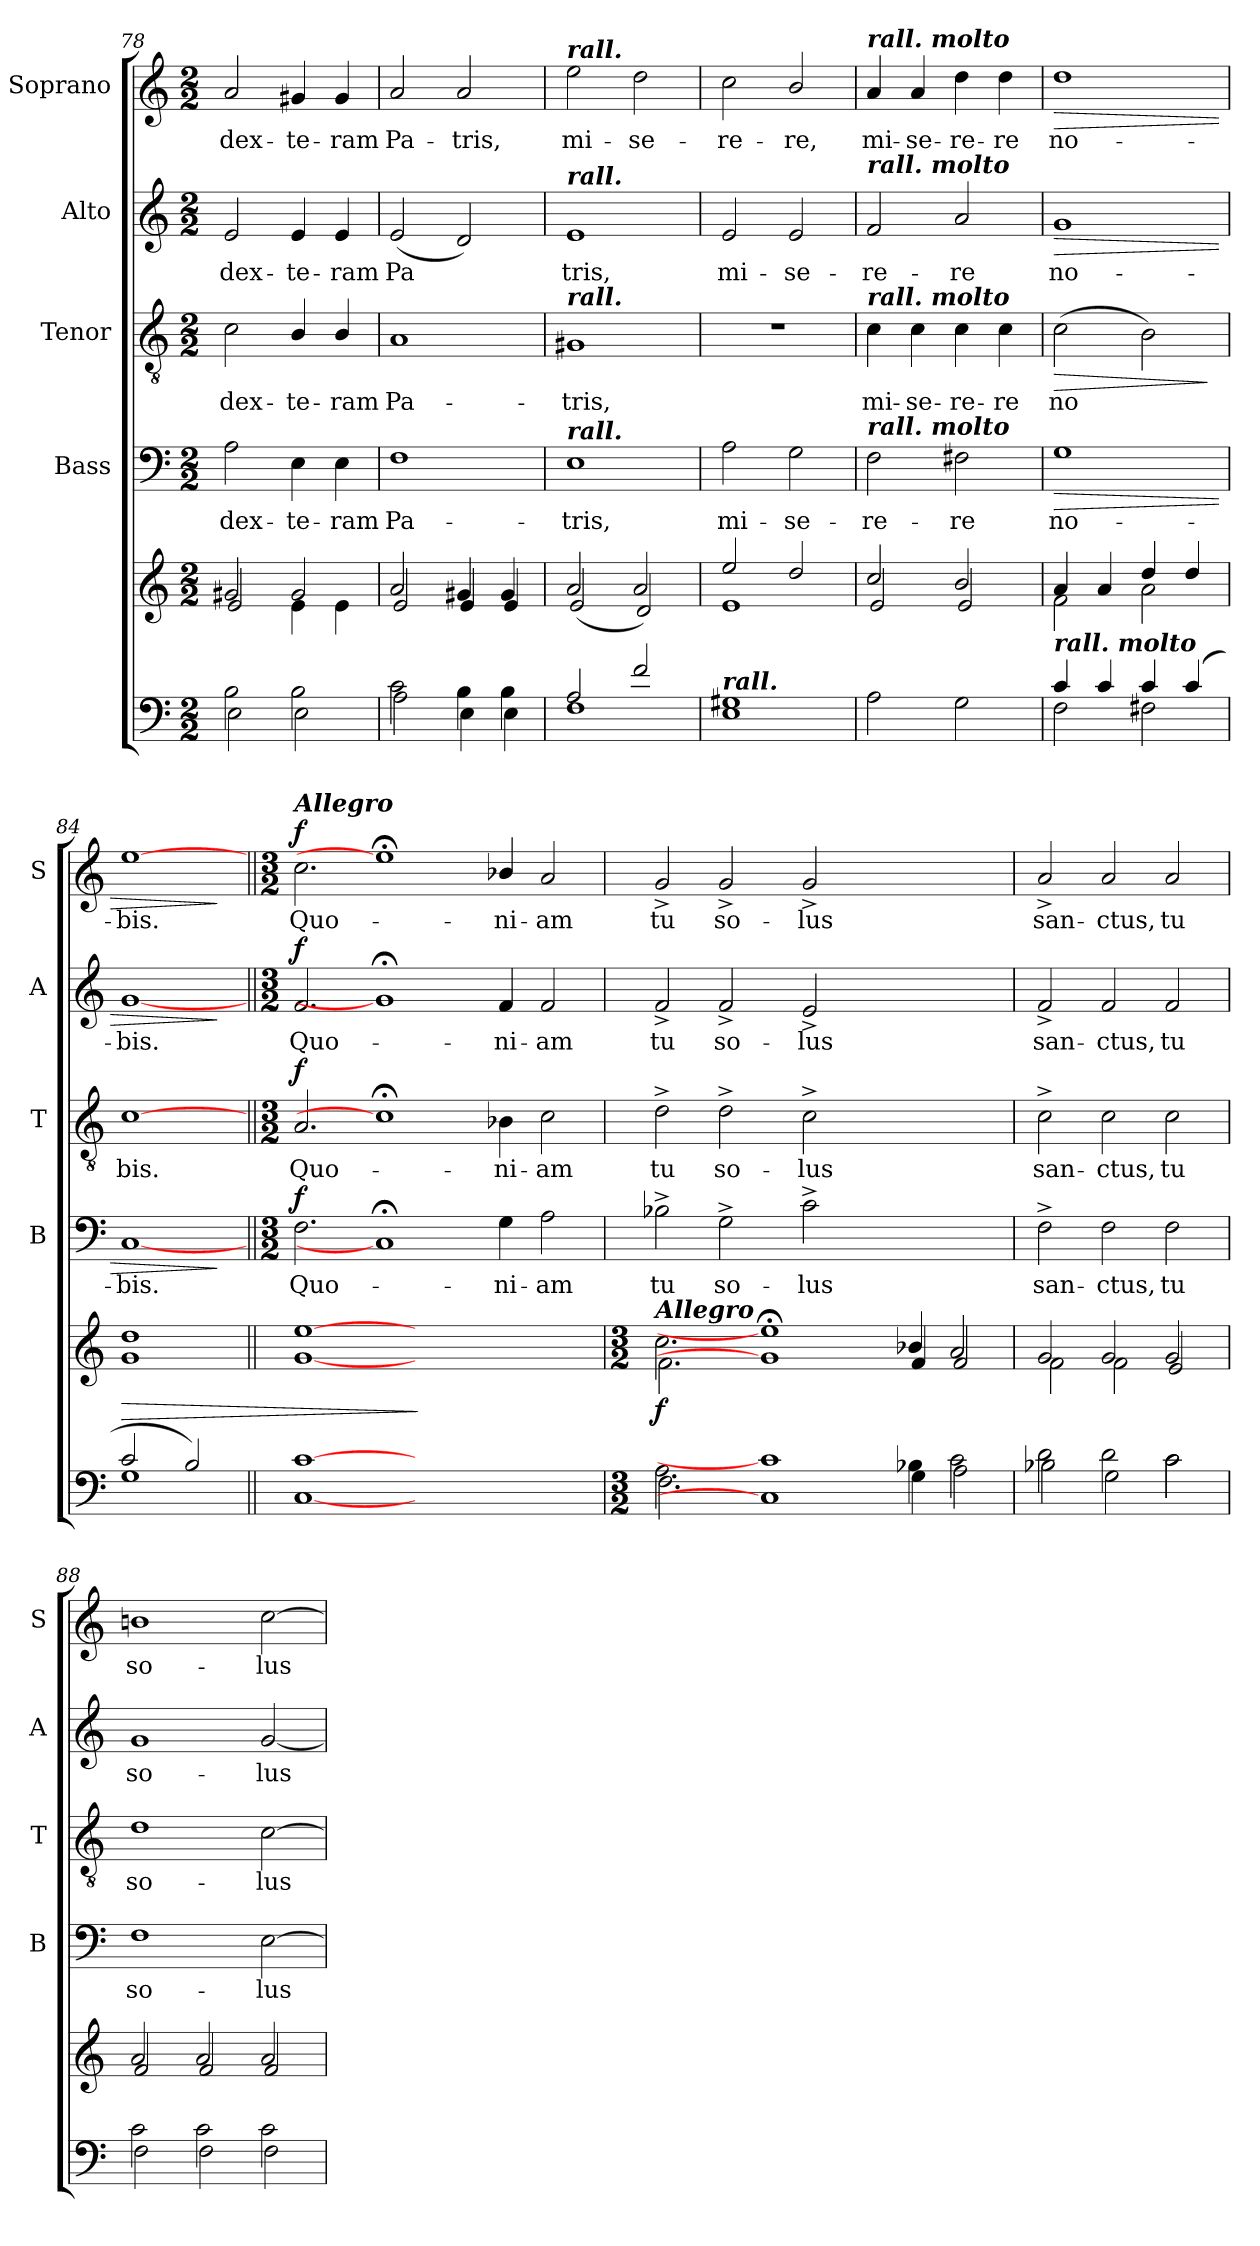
**kern	**kern	**dynam	**kern	**text	**dynam	**kern	**text	**dynam	**kern	**text	**dynam	**kern	**text	**dynam
*part6	*part5	*part5	*part4	*part4	*part4	*part3	*part3	*part3	*part2	*part2	*part2	*part1	*part1	*part1
*staff6	*staff5	*staff5	*staff4	*staff4	*staff4	*staff3	*staff3	*staff3	*staff2	*staff2	*staff2	*staff1	*staff1	*staff1
*	*	*	*I"Bass	*	*	*I"Tenor	*	*	*I"Alto	*	*	*I"Soprano	*	*
*	*	*	*I'B	*	*	*I'T	*	*	*I'A	*	*	*I'S	*	*
*clefF4	*clefG2	*	*clefF4	*	*	*clefGv2	*	*	*clefG2	*	*	*clefG2	*	*
*k[]	*k[]	*	*k[]	*	*	*k[]	*	*	*k[]	*	*	*k[]	*	*
*C:	*C:	*	*C:	*	*	*C:	*	*	*C:	*	*	*C:	*	*
*M2/2	*M2/2	*	*M2/2	*	*	*M2/2	*	*	*M2/2	*	*	*M2/2	*	*
=78	=78	=78	=78	=78	=78	=78	=78	=78	=78	=78	=78	=78	=78	=78
*^	*^	*	*	*	*	*	*	*	*	*	*	*	*	*
!	!	!	!	!	!	!LO:LY:b	!	!	!LO:LY:b	!	!	!LO:LY:b	!	!	!LO:LY:b	!
2B\	2E\	2g#X/	2e/	.	2A\	dex-	.	2c\	dex-	.	2e/	dex-	.	2a/	dex-	.
!	!	!	!	!	!	!LO:LY:b	!	!	!LO:LY:b	!	!	!LO:LY:b	!	!	!LO:LY:b	!
2B\	2E\	2g#/	4e\	.	4E\	-te-	.	4B/	-te-	.	4e/	-te-	.	4g#X/	-te-	.
!	!	!	!	!	!	!LO:LY:b	!	!	!LO:LY:b	!	!	!LO:LY:b	!	!	!LO:LY:b	!
.	.	.	4e\	.	4E\	-ram	.	4B/	-ram	.	4e/	-ram	.	4g#/	-ram	.
=79	=79	=79	=79	=79	=79	=79	=79	=79	=79	=79	=79	=79	=79	=79	=79	=79
!	!	!	!	!	!	!LO:LY:b	!	!	!LO:LY:b	!	!	!LO:LY:b	!	!	!LO:LY:b	!
2c\	2A\	2a/	2e/	.	1F	Pa-	.	1A	Pa-	.	(<2e/	Pa­	.	2a/	Pa-	.
!	!	!	!	!	!	!	!	!	!	!	!	!	!	!	!LO:LY:b	!
4B\	4E\	4g#X/	4e/	.	.	.	.	.	.	.	2d/)	.	.	2a/	-tris,	.
4B\	4E\	4g#/	4e/	.	.	.	.	.	.	.	.	.	.	.	.	.
=80	=80	=80	=80	=80	=80	=80	=80	=80	=80	=80	=80	=80	=80	=80	=80	=80
!	!	!	!	!	!	!	!	!	!	!	!	!	!	!LO:TX:a:Bi:t=rall.	!	!
!	!	!	!	!	!	!	!	!	!	!	!LO:TX:a:Bi:t=rall.	!	!	!	!	!
!	!	!	!	!	!	!	!	!LO:TX:a:Bi:t=rall.	!	!	!	!	!	!	!	!
!	!	!	!	!	!LO:TX:a:Bi:t=rall.	!	!	!	!	!	!	!	!	!	!	!
!	!	!	!	!	!	!LO:LY:b	!	!	!LO:LY:b	!	!	!LO:LY:b	!	!	!LO:LY:b	!
2A/	1F	2a/	(<2e/	.	1E	-tris,	.	1G#X	-tris,	.	1e	tris,	.	2ee\	mi-	.
!	!	!	!	!	!	!	!	!	!	!	!	!	!	!	!LO:LY:b	!
2f/	.	2a/	2d/)	.	.	.	.	.	.	.	.	.	.	2dd\	-se-	.
=81	=81	=81	=81	=81	=81	=81	=81	=81	=81	=81	=81	=81	=81	=81	=81	=81
!LO:TX:a:Bi:t=rall.	!	!	!	!	!	!	!	!	!	!	!	!	!	!	!	!
!	!	!	!	!	!	!LO:LY:b	!	!	!	!	!	!LO:LY:b	!	!	!LO:LY:b	!
1G#X	1E	2ee/	1e	.	2A\	mi-	.	1r	.	.	2e/	mi-	.	2cc\	-re-	.
!	!	!	!	!	!	!LO:LY:b	!	!	!	!	!	!LO:LY:b	!	!	!LO:LY:b	!
.	.	2dd/	.	.	2G\	-se-	.	.	.	.	2e/	-se-	.	2b/	-re,	.
=82	=82	=82	=82	=82	=82	=82	=82	=82	=82	=82	=82	=82	=82	=82	=82	=82
!	!	!	!	!	!	!	!	!	!	!	!	!	!	!LO:TX:a:Bi:t=rall. molto	!	!
!	!	!	!	!	!	!	!	!	!	!	!LO:TX:a:Bi:t=rall. molto	!	!	!	!	!
!	!	!	!	!	!	!	!	!LO:TX:a:Bi:t=rall. molto	!	!	!	!	!	!	!	!
!	!	!	!	!	!LO:TX:a:Bi:t=rall. molto	!	!	!	!	!	!	!	!	!	!	!
!	!	!	!	!	!	!LO:LY:b	!	!	!LO:LY:b	!	!	!LO:LY:b	!	!	!LO:LY:b	!
2A\	2ryy	2cc/	2e/	.	2F\	-re-	.	4c\	mi-	.	2f/	-re-	.	4a/	mi-	.
!	!	!	!	!	!	!	!	!	!LO:LY:b	!	!	!	!	!	!LO:LY:b	!
.	.	.	.	.	.	.	.	4c\	-se-	.	.	.	.	4a/	-se-	.
!	!	!	!	!	!	!LO:LY:b	!	!	!LO:LY:b	!	!	!LO:LY:b	!	!	!LO:LY:b	!
2G\	2ryy	2b/	2e/	.	2F#X\	-re	.	4c\	-re-	.	2a/	-re	.	4dd\	-re-	.
!	!	!	!	!	!	!	!	!	!LO:LY:b	!	!	!	!	!	!LO:LY:b	!
.	.	.	.	.	.	.	.	4c\	-re	.	.	.	.	4dd\	-re	.
=83	=83	=83	=83	=83	=83	=83	=83	=83	=83	=83	=83	=83	=83	=83	=83	=83
!LO:TX:a:Bi:t=rall. molto	!	!	!	!	!	!	!	!	!	!	!	!	!	!	!	!
!	!	!	!	!	!	!LO:LY:b	!LO:HP:b	!	!LO:LY:b	!LO:HP:b	!	!LO:LY:b	!LO:HP:b	!	!LO:LY:b	!LO:HP:b
4c/	2F\	4a/	2f\	.	1G	no-	>	(>2c\	no­	>	1g	no-	>	1dd	no-	>
4c/	.	4a/	.	.	.	.	.	.	.	.	.	.	.	.	.	.
4c/	2F#X\	4dd/	2a\	.	.	.	.	2B\)	.	.	.	.	.	.	.	.
(>4c/	.	4dd/	.	.	.	.	.	.	.	.	.	.	.	.	.	.
*v	*v	*	*	*	*	*	*	*	*	*	*	*	*	*	*	*
*	*v	*v	*	*	*	*	*	*	*	*	*	*	*	*	*
.	.	.	.	.	.	.	.	]	.	.	.	.	.	.
=84	=84	=84	=84	=84	=84	=84	=84	=84	=84	=84	=84	=84	=84	=84
*^	*	*	*	*	*	*	*	*	*	*	*	*	*	*
!	!	!	!LO:HP:b	!	!LO:LY:b	!	!	!LO:LY:b	!	!	!LO:LY:b	!	!	!LO:LY:b	!
*	*	*^	*	*	*	*	*	*	*	*	*	*	*	*	*
2c/	1G	1dd	1g	>	[1C	-bis.	.	[1c	bis.	.	[1g	-bis.	.	[1ee	-bis.	.
2B/)	.	.	.	.	.	.	.	.	.	.	.	.	.	.	.	.
*v	*v	*	*	*	*	*	*	*	*	*	*	*	*	*	*	*
*	*v	*v	*	*	*	*	*	*	*	*	*	*	*	*	*
.	.	.	.	.	]	.	.	.	.	.	]	.	.	]
!!LO:LB:g=z
=85||	=85||	=85||	=85||	=85||	=85||	=85||	=85||	=85||	=85||	=85||	=85||	=85||	=85||	=85||
*	*	*	*M3/2	*	*	*M3/2	*	*	*M3/2	*	*	*M3/2	*	*
*^	*^	*	*	*	*	*	*	*	*	*	*	*	*	*
!	!	!	!	!	!	!	!	!	!	!	!	!	!	!LO:TX:a:Bi:t=Allegro	!	!
!	!	!	!	!	!	!LO:LY:b	!LO:DY:b	!	!LO:LY:b	!LO:DY:b	!	!LO:LY:b	!LO:DY:b	!	!LO:LY:b	!LO:DY:b
[1c	[1C	[1ee	[1g	.	2.F\	Quo-	f	2.A/	Quo-	f	2.f/	Quo-	f	2.cc\	Quo-	f
.	.	.	.	.	1C;]	.	.	1c;<]	.	.	1g;]	.	.	1ee;<]	.	.
1.ryy	1.ryy	1.ryy	1.ryy	]	.	.	.	.	.	.	.	.	.	.	.	.
!	!	!	!	!	!	!LO:LY:b	!	!	!LO:LY:b	!	!	!LO:LY:b	!	!	!LO:LY:b	!
.	.	.	.	.	4G\	-ni-	.	4B-X\	-ni-	.	4f/	-ni-	.	4b-X/	-ni-	.
!	!	!	!	!	!	!LO:LY:b	!	!	!LO:LY:b	!	!	!LO:LY:b	!	!	!LO:LY:b	!
.	.	.	.	.	2A\	-am	.	2c\	-am	.	2f/	-am	.	2a/	-am	.
=86	=86	=86	=86	=86	=86	=86	=86	=86	=86	=86	=86	=86	=86	=86	=86	=86
*M3/2	*	*M3/2	*	*	*	*	*	*	*	*	*	*	*	*	*	*
!	!	!LO:TX:a:Bi:t=Allegro	!	!	!	!	!	!	!	!	!	!	!	!	!	!
!	!	!	!	!LO:DY:b	!	!LO:LY:b	!	!	!LO:LY:b	!	!	!LO:LY:b	!	!	!LO:LY:b	!
2.A\	2.F\	2.cc\	2.f\	f	2B-X^>\	tu	.	2d^>\	tu	.	2f^</	tu	.	2g^</	tu	.
!	!	!	!	!	!	!LO:LY:b	!	!	!LO:LY:b	!	!	!LO:LY:b	!	!	!LO:LY:b	!
.	.	.	.	.	2G^>\	so-	.	2d^>\	so-	.	2f^</	so-	.	2g^</	so-	.
1c]	1C]	1ee;<]	1g]	.	.	.	.	.	.	.	.	.	.	.	.	.
!	!	!	!	!	!	!LO:LY:b	!	!	!LO:LY:b	!	!	!LO:LY:b	!	!	!LO:LY:b	!
.	.	.	.	.	2c^>\	-lus	.	2c^>\	-lus	.	2e^</	-lus	.	2g^</	-lus	.
.	.	.	.	.	1ryy	.	.	1ryy	.	.	1ryy	.	.	1ryy	.	.
4B-X\	4G\	4b-X/	4f/	.	.	.	.	.	.	.	.	.	.	.	.	.
2c\	2A\	2a/	2f/	.	.	.	.	.	.	.	.	.	.	.	.	.
=87	=87	=87	=87	=87	=87	=87	=87	=87	=87	=87	=87	=87	=87	=87	=87	=87
!	!	!	!	!	!	!LO:LY:b	!	!	!LO:LY:b	!	!	!LO:LY:b	!	!	!LO:LY:b	!
2d\	2B-X\	2g/	2f\	.	2F^>\	san-	.	2c^>\	san-	.	2f^</	san-	.	2a^</	san-	.
!	!	!	!	!	!	!LO:LY:b	!	!	!LO:LY:b	!	!	!LO:LY:b	!	!	!LO:LY:b	!
2d\	2G\	2g/	2f\	.	2F\	-ctus,	.	2c\	-ctus,	.	2f/	-ctus,	.	2a/	-ctus,	.
!	!	!	!	!	!	!LO:LY:b	!	!	!LO:LY:b	!	!	!LO:LY:b	!	!	!LO:LY:b	!
2c\	2c\	2g/	2e/	.	2F\	tu	.	2c\	tu	.	2f/	tu	.	2a/	tu	.
=88	=88	=88	=88	=88	=88	=88	=88	=88	=88	=88	=88	=88	=88	=88	=88	=88
!	!	!	!	!	!	!LO:LY:b	!	!	!LO:LY:b	!	!	!LO:LY:b	!	!	!LO:LY:b	!
2c\	2F\	2a/	2f/	.	1F	so-	.	1d	so-	.	1g	so-	.	1bn	so-	.
2c\	2F\	2a/	2f/	.	.	.	.	.	.	.	.	.	.	.	.	.
!	!	!	!	!	!	!LO:LY:b	!	!	!LO:LY:b	!	!	!LO:LY:b	!	!	!LO:LY:b	!
2c\	2F\	2a/	2f/	.	[2E\	-lus	.	[2c\	-lus	.	[2g/	-lus	.	[2cc\	-lus	.
*v	*v	*	*	*	*	*	*	*	*	*	*	*	*	*	*	*
*	*v	*v	*	*	*	*	*	*	*	*	*	*	*	*	*
=	=	=	=	=	=	=	=	=	=	=	=	=	=	=
*-	*-	*-	*-	*-	*-	*-	*-	*-	*-	*-	*-	*-	*-	*-
